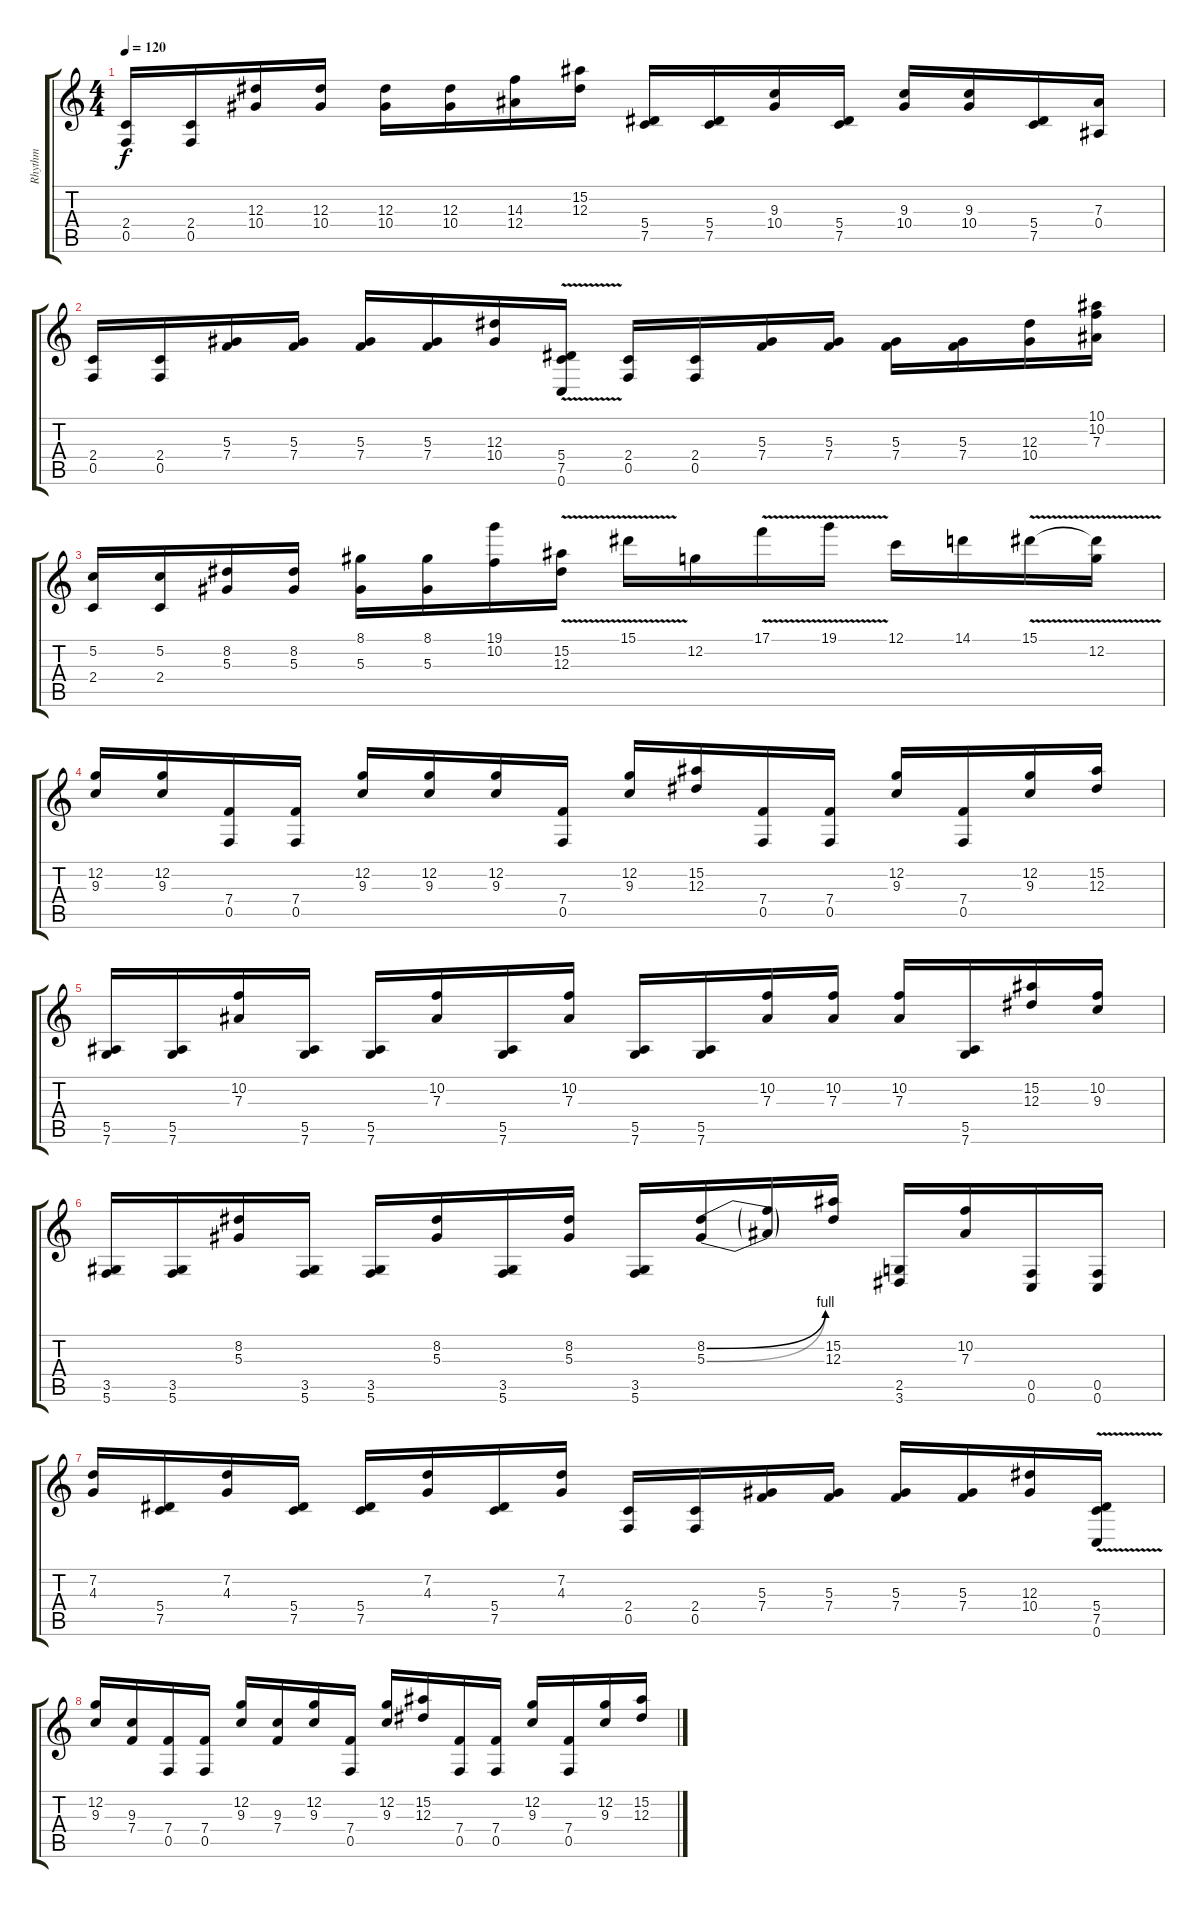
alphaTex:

\track ("Rhythm" "Rhythm") {instrument distortionguitar}
\staff {score tabs}
\tuning (C4 G3 Eb3 Bb2 F2 C2) {hide}
\ts (4 4)
\tempo 120
\clef g2
\ks c
(2.4 0.5).16{dy f} (2.4 0.5).16 (12.3 10.4).16 (12.3 10.4).16 (12.3 10.4).16 (12.3 10.4).16 (14.3 12.4).16 (15.2 12.3).16 (5.4 7.5).16 (5.4 7.5).16 (9.3 10.4).16 (5.4 7.5).16 (9.3 10.4).16 (9.3 10.4).16 (5.4 7.5).16 (7.3 0.4).16 |
(2.4 0.5).16 (2.4 0.5).16 (5.3 7.4).16 (5.3 7.4).16 (5.3 7.4).16 (5.3 7.4).16 (12.3 10.4).16 (5.4{v} 7.5{v} 0.6).16 (2.4 0.5).16 (2.4 0.5).16 (5.3 7.4).16 (5.3 7.4).16 (5.3 7.4).16 (5.3 7.4).16 (12.3 10.4).16 (10.1 10.2 7.3).16 |
(5.2 2.4).16 (5.2 2.4).16 (8.2 5.3).16 (8.2 5.3).16 (8.1 5.3).16 (8.1 5.3).16 (19.1 10.2).16 (15.2{v} 12.3).16 15.1{v}.16 12.2.16 17.1{v}.16 19.1{v}.16 12.1.16 14.1.16 15.1{v}.16 (15.1{t} 12.2).16 |
(12.2 9.3).16 (12.2 9.3).16 (7.4 0.5).16 (7.4 0.5).16 (12.2 9.3).16 (12.2 9.3).16 (12.2 9.3).16 (7.4 0.5).16 (12.2 9.3).16 (15.2 12.3).16 (7.4 0.5).16 (7.4 0.5).16 (12.2 9.3).16 (7.4 0.5).16 (12.2 9.3).16 (15.2 12.3).16 |
(5.5 7.6).16 (5.5 7.6).16 (10.2 7.3).16 (5.5 7.6).16 (5.5 7.6).16 (10.2 7.3).16 (5.5 7.6).16 (10.2 7.3).16 (5.5 7.6).16 (5.5 7.6).16 (10.2 7.3).16 (10.2 7.3).16 (10.2 7.3).16 (5.5 7.6).16 (15.2 12.3).16 (10.2 9.3).16 |
(3.5 5.6).16 (3.5 5.6).16 (8.2 5.3).16 (3.5 5.6).16 (3.5 5.6).16 (8.2 5.3).16 (3.5 5.6).16 (8.2 5.3).16 (3.5 5.6).16 (8.2{be (bend 0 0 60 4)} 5.3{be (bend 0 0 60 4)}).16 (8.2{t} 5.3{t}).16 (15.2 12.3).16 (2.5 3.6).16 (10.2 7.3).16 (0.5 0.6).16 (0.5 0.6).16 |
(7.2 4.3).16 (5.4 7.5).16 (7.2 4.3).16 (5.4 7.5).16 (5.4 7.5).16 (7.2 4.3).16 (5.4 7.5).16 (7.2 4.3).16 (2.4 0.5).16 (2.4 0.5).16 (5.3 7.4).16 (5.3 7.4).16 (5.3 7.4).16 (5.3 7.4).16 (12.3 10.4).16 (5.4{v} 7.5{v} 0.6).16 |
(12.2 9.3).16 (9.3 7.4).16 (7.4 0.5).16 (7.4 0.5).16 (12.2 9.3).16 (9.3 7.4).16 (12.2 9.3).16 (7.4 0.5).16 (12.2 9.3).16 (15.2 12.3).16 (7.4 0.5).16 (7.4 0.5).16 (12.2 9.3).16 (7.4 0.5).16 (12.2 9.3).16 (15.2 12.3).16
